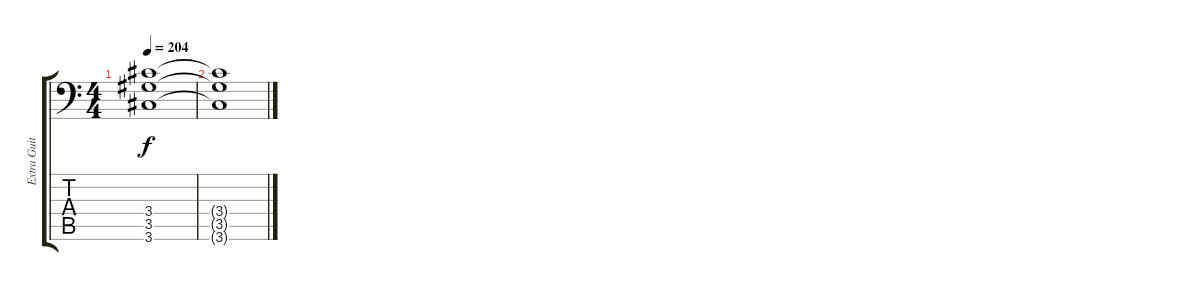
\track ("Extra Guitar" "Extra Guit") {instrument distortionguitar}
\staff {score tabs}
\tuning (C4 G3 Eb3 Bb2 F2 Bb1) {hide}
\ts (4 4)
\tempo 204
\clef f4
\ks c
(3.4 3.5 3.6).1{dy f} |
(3.4{t} 3.5{t} 3.6{t}).1
